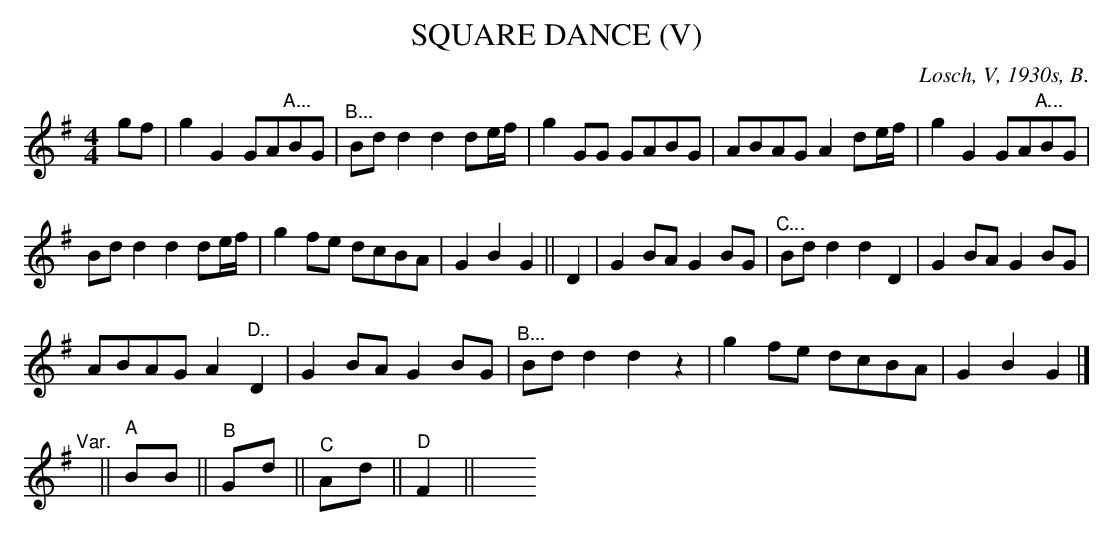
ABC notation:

X:1
T: SQUARE DANCE (V)
O: Losch, V, 1930s, B.
M: 4/4
L: 1/16
K: G
[|] g2f2 |\
g4 G4 G2A2"^A..."B2G2 | "^B..."B2d2 d4 d4 d2ef | g4 G2G2 G2A2B2G2 | A2B2A2G2 A4 d2ef | g4 G4 G2A2"^A..."B2G2 |
B2d2 d4 d4 d2ef | g4 f2e2 d2c2B2A2 | G4 B4 G4 || D4 | G4 B2A2 G4 B2G2 | "^C..."B2d2 d4 d4 D4 | G4 B2A2 G4 B2G2 |
A2B2A2G2 A4 "^D.."D4 | G4 B2A2 G4 B2G2 | "^B..."B2d2 d4 d4 z4 | g4 f2e2 d2c2B2A2 | G4 B4 G4 |]
"^Var."y|| "^A"B2B2 || "^B"G2d2 || "^C"A2d2 || "^D"F4 || y4 y4 y4 y4 y4 y4 y4 y4
